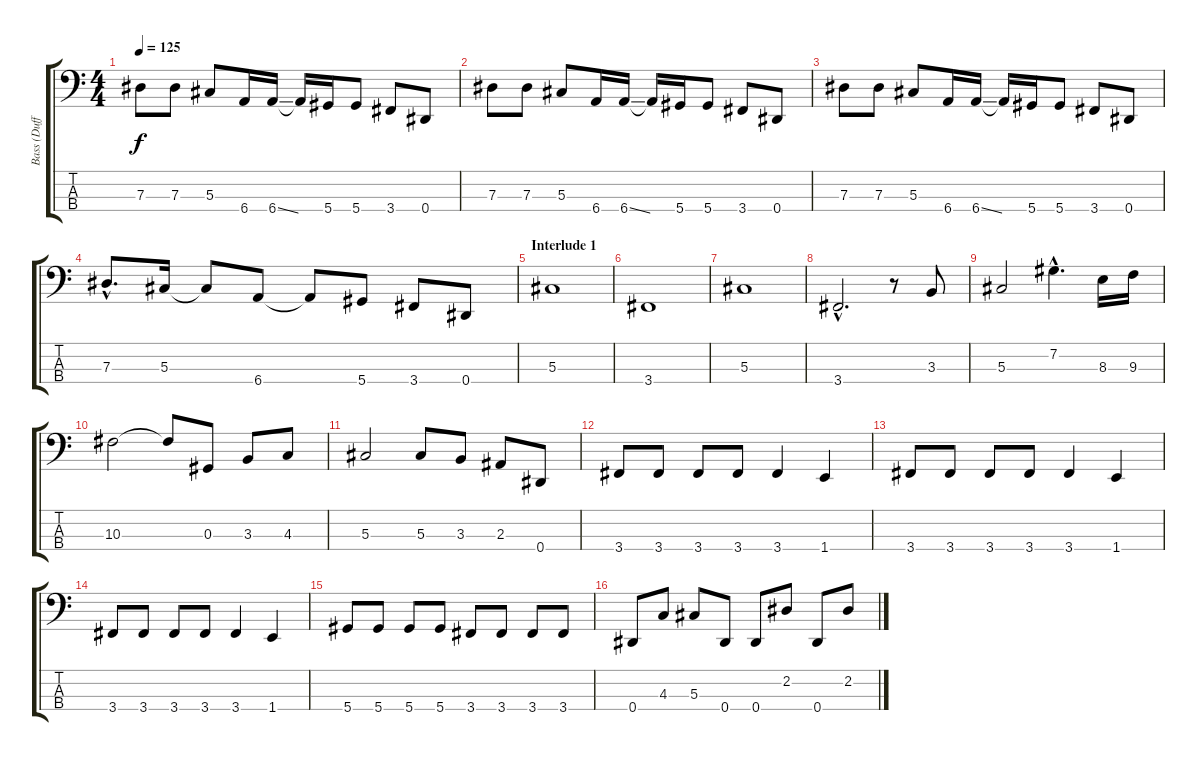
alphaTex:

\track ("Bass (Duff)" "Bass (Duff") {instrument electricbasspick}
\staff {score tabs}
\tuning (Gb2 Db2 Ab1 Eb1) {hide}
\ts (4 4)
\tempo 125
\clef f4
\ks c
7.3.8{dy f} 7.3.8 5.3.8 6.4.16 6.4{ss}.16 6.4{t}.16 5.4.16 5.4.8 3.4.8 0.4.8 |
7.3.8 7.3.8 5.3.8 6.4.16 6.4{ss}.16 6.4{t}.16 5.4.16 5.4.8 3.4.8 0.4.8 |
7.3.8 7.3.8 5.3.8 6.4.16 6.4{ss}.16 6.4{t}.16 5.4.16 5.4.8 3.4.8 0.4.8 |
7.3{hac}.8{d} 5.3.16 5.3{t}.8 6.4.8 6.4{t}.8 5.4.8 3.4.8 0.4.8 |
\section ("" "Interlude 1")
5.3.1 |
3.4.1 |
5.3.1 |
3.4{hac}.2{d} r.8 3.3.8 |
5.3.2 7.2{hac}.4{d} 8.3.16 9.3.16 |
10.3.2 10.3{t}.8 0.3.8 3.3.8 4.3.8 |
5.3.2 5.3.8 3.3.8 2.3.8 0.4.8 |
3.4.8 3.4.8 3.4.8 3.4.8 3.4.4 1.4.4 |
3.4.8 3.4.8 3.4.8 3.4.8 3.4.4 1.4.4 |
3.4.8 3.4.8 3.4.8 3.4.8 3.4.4 1.4.4 |
5.4.8 5.4.8 5.4.8 5.4.8 3.4.8 3.4.8 3.4.8 3.4.8 |
0.4.8 4.3.8 5.3.8 0.4.8 0.4.8 2.2.8 0.4.8 2.2.8
